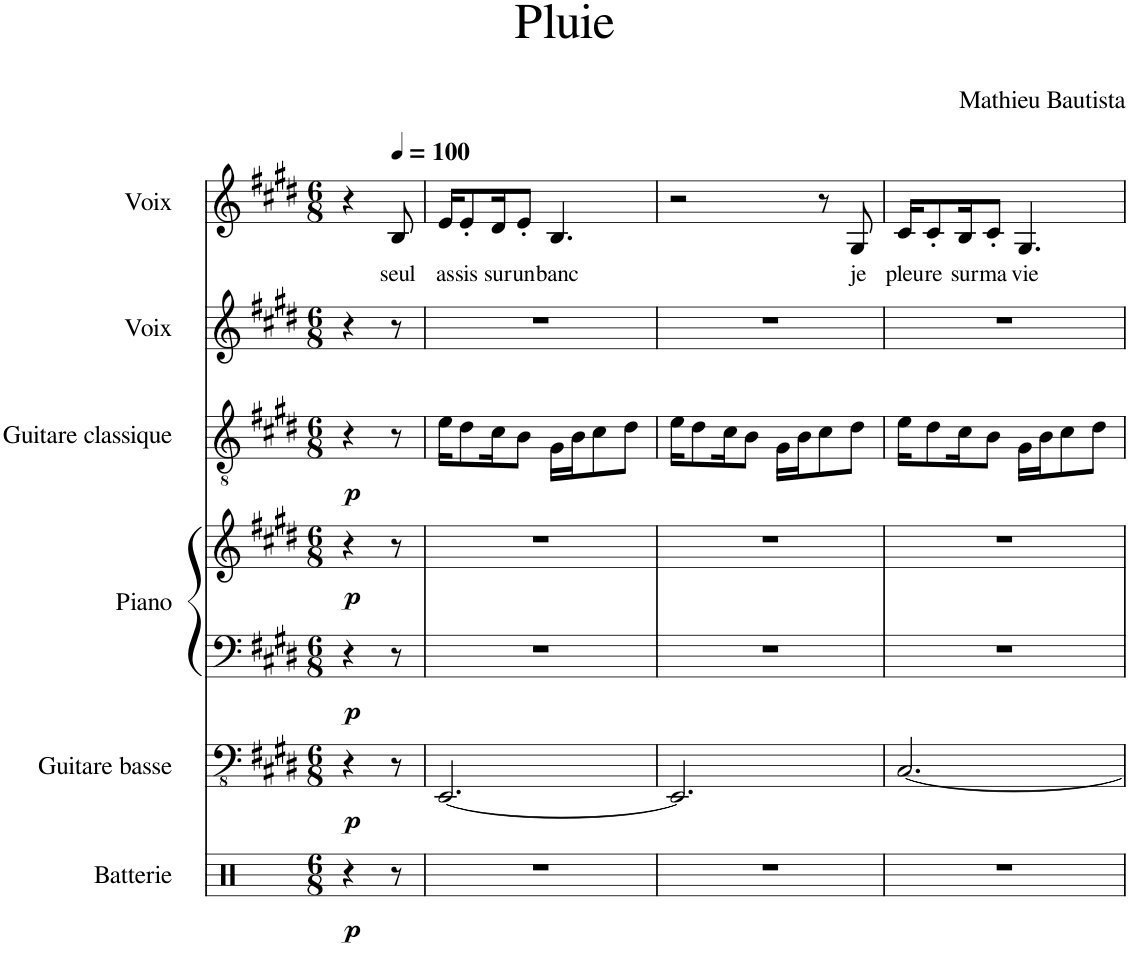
**kern	**dynam	**kern	**dynam	**kern	**kern	**dynam	**kern	**dynam	**kern	**kern	**text
*part6	*part6	*part5	*part5	*part4	*part4	*part4	*part3	*part3	*part2	*part1	*part1
*staff7	*staff7	*staff6	*staff6	*staff5	*staff4	*staff4/5	*staff3	*staff3	*staff2	*staff1	*staff1
*I"Batterie	*	*I"Guitare basse	*	*I"Piano	*	*	*I"Guitare classique	*	*I"Voix	*I"Voix	*
*I'Batt.	*	*I'Guit. B.	*	*I'Pia.	*	*	*I'Guit.	*	*I'Vx.	*I'Vx.	*
*clefX	*	*clefFv4	*	*clefF4	*clefG2	*	*clefGv2	*	*clefG2	*clefG2	*
*k[]	*	*k[f#c#g#d#]	*	*k[f#c#g#d#]	*k[f#c#g#d#]	*	*k[f#c#g#d#]	*	*k[f#c#g#d#]	*k[f#c#g#d#]	*
*M6/8	*	*M6/8	*	*M6/8	*M6/8	*	*M6/8	*	*M6/8	*M6/8	*
=	=	=	=	=	=	=	=	=	=	=	=
!	!LO:DY:b	!	!LO:DY:b	!	!	!LO:DY:b=2	!	!	!	!	!
!	!	!	!	!	!	!LO:DY:n=1:b	!	!LO:DY:b	!	!	!
4r	p	4r	p	4r	4r	p p	4r	p	4r	4r	.
*	*	*	*	*	*	*	*	*	*	*MM100	*
!	!	!	!	!	!	!	!	!	!	!	!LO:LY:b
8r	.	8r	.	8r	8r	.	8r	.	8r	8B/	seul
=1	=1	=1	=1	=1	=1	=1	=1	=1	=1	=1	=1
!	!	!	!	!	!	!	!	!	!	!	!LO:LY:b
2.r	.	[2.EEE/	.	2.r	2.r	.	16e\KL	.	2.r	16e/KL	as-
!	!	!	!	!	!	!	!	!	!	!	!LO:LY:b
.	.	.	.	.	.	.	8d#\	.	.	8e'/	-sis
!	!	!	!	!	!	!	!	!	!	!	!LO:LY:b
.	.	.	.	.	.	.	16c#\K	.	.	16d#/K	sur
!	!	!	!	!	!	!	!	!	!	!	!LO:LY:b
.	.	.	.	.	.	.	8B\J	.	.	8e'/J	un
!	!	!	!	!	!	!	!	!	!	!	!LO:LY:b
.	.	.	.	.	.	.	16G#\LL	.	.	4.B/	banc
.	.	.	.	.	.	.	16B\J	.	.	.	.
.	.	.	.	.	.	.	8c#\	.	.	.	.
.	.	.	.	.	.	.	8d#\J	.	.	.	.
=2	=2	=2	=2	=2	=2	=2	=2	=2	=2	=2	=2
2.r	.	2.EEE/]	.	2.r	2.r	.	16e\KL	.	2.r	2r	.
.	.	.	.	.	.	.	8d#\	.	.	.	.
.	.	.	.	.	.	.	16c#\K	.	.	.	.
.	.	.	.	.	.	.	8B\J	.	.	.	.
.	.	.	.	.	.	.	16G#\LL	.	.	.	.
.	.	.	.	.	.	.	16B\J	.	.	.	.
.	.	.	.	.	.	.	8c#\	.	.	8r	.
!	!	!	!	!	!	!	!	!	!	!	!LO:LY:b
.	.	.	.	.	.	.	8d#\J	.	.	8G#/	je
=3	=3	=3	=3	=3	=3	=3	=3	=3	=3	=3	=3
!	!	!	!	!	!	!	!	!	!	!	!LO:LY:b
2.r	.	[2.CC#/	.	2.r	2.r	.	16e\KL	.	2.r	16c#/KL	pleu-
!	!	!	!	!	!	!	!	!	!	!	!LO:LY:b
.	.	.	.	.	.	.	8d#\	.	.	8c#'/	-re
!	!	!	!	!	!	!	!	!	!	!	!LO:LY:b
.	.	.	.	.	.	.	16c#\K	.	.	16B/K	sur
!	!	!	!	!	!	!	!	!	!	!	!LO:LY:b
.	.	.	.	.	.	.	8B\J	.	.	8c#'/J	ma
!	!	!	!	!	!	!	!	!	!	!	!LO:LY:b
.	.	.	.	.	.	.	16G#\LL	.	.	4.G#/	vie
.	.	.	.	.	.	.	16B\J	.	.	.	.
.	.	.	.	.	.	.	8c#\	.	.	.	.
.	.	.	.	.	.	.	8d#\J	.	.	.	.
=	=	=	=	=	=	=	=	=	=	=	=
*-	*-	*-	*-	*-	*-	*-	*-	*-	*-	*-	*-
